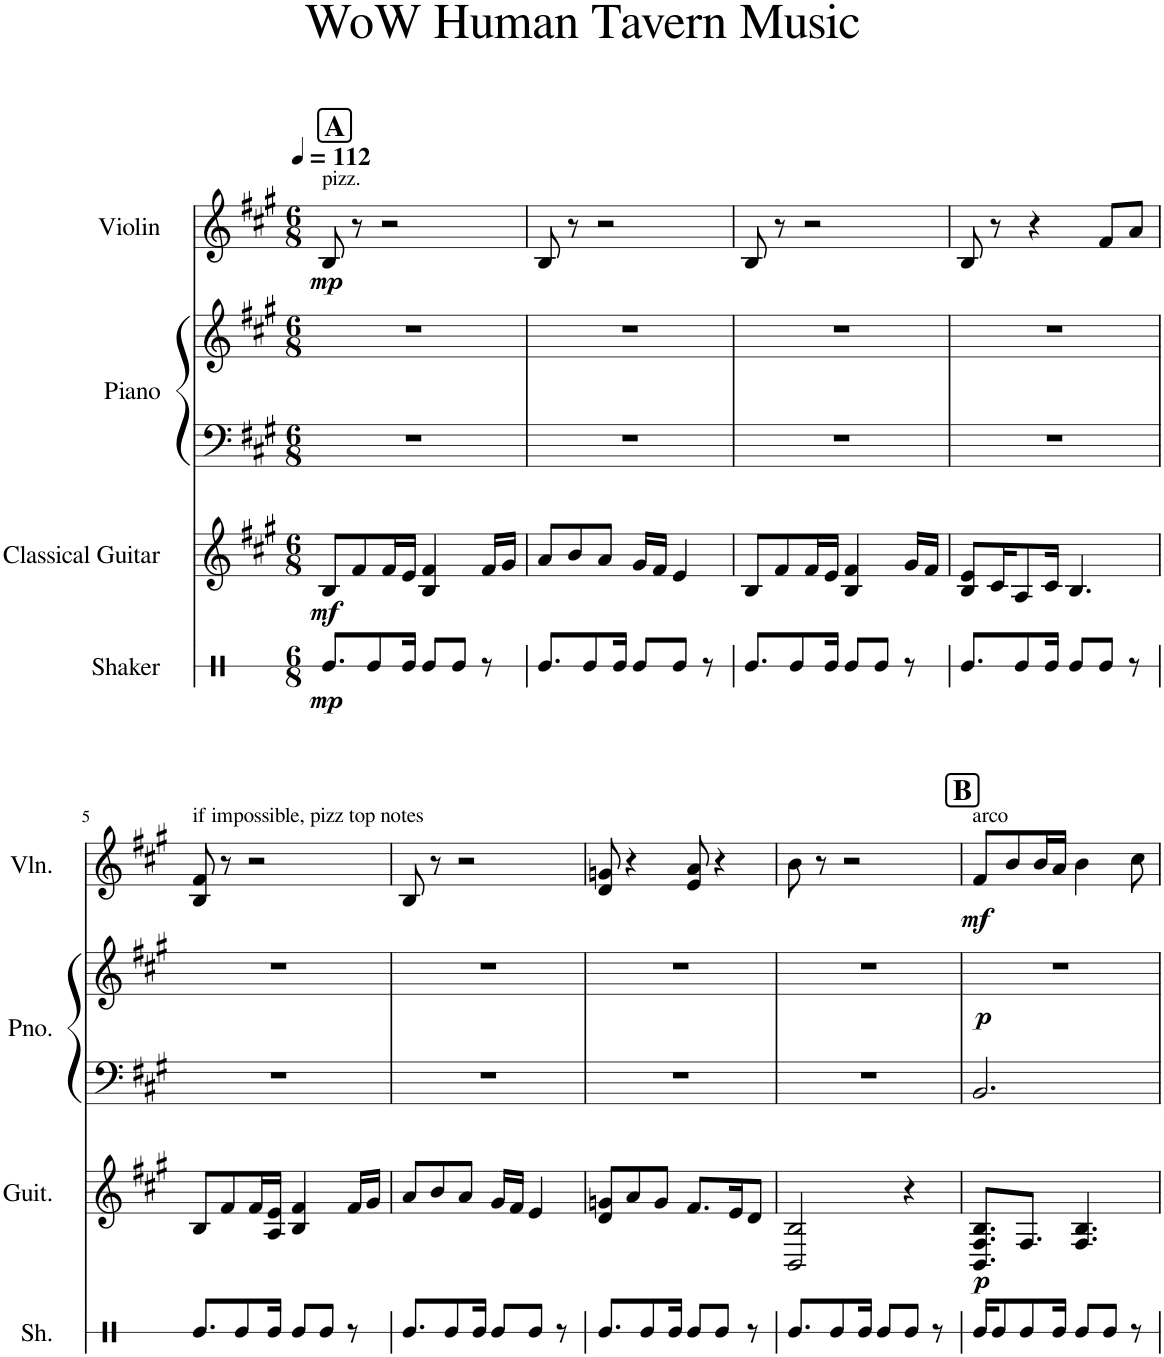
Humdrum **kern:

**kern	**dynam	**kern	**dynam	**kern	**dynam	**kern	**kern	**dynam	**kern	**dynam
*part5	*part5	*part4	*part4	*part3	*part3	*part2	*part2	*part2	*part1	*part1
*staff6	*staff6	*staff5	*staff5	*staff4	*staff4	*staff3	*staff2	*staff2/3	*staff1	*staff1
*I"Shaker	*	*I"Classical Guitar	*	*I"Classical Guitar	*	*I"Piano	*	*	*I"Violin	*
*I'Sh.	*	*I'Guit.	*	*I'Guit.	*	*I'Pno.	*	*	*I'Vln.	*
*stria1	*	*	*	*stria6	*	*	*	*	*	*
*clefX	*	*clefG2	*	*	*	*clefF4	*clefG2	*	*clefG2	*
*k[]	*	*k[f#c#g#]	*	*k[f#c#g#]	*	*k[f#c#g#]	*k[f#c#g#]	*	*k[f#c#g#]	*
*M6/8	*	*M6/8	*	*M6/8	*	*M6/8	*M6/8	*	*M6/8	*
*MM112	*	*MM112	*	*MM112	*	*MM112	*MM112	*	*MM112	*
!!LO:REH:place=s1:a:B:cj:fs=14:t=A
=1	=1	=1	=1	=1	=1	=1	=1	=1	=1	=1
!	!	!	!	!	!	!	!	!	!LO:TX:a:t=pizz.	!
!	!LO:DY:b	!	!LO:DY:b	!	!LO:DY:b	!	!	!	!	!LO:DY:b
8.Re/L	mp	8B/L	mf	8B\L	mf	2.r	2.r	.	8B/	mp
.	.	8f#/	.	8f#\	.	.	.	.	8r	.
8Re/	.	.	.	.	.	.	.	.	.	.
.	.	16f#/L	.	16f#\L	.	.	.	.	2r	.
16Re/Jk	.	16e/JJ	.	16e\JJ	.	.	.	.	.	.
8Re/L	.	4B/ 4f#/	.	4B 4f#	.	.	.	.	.	.
8Re/J	.	.	.	.	.	.	.	.	.	.
8r	.	16f#/LL	.	16f#\LL	.	.	.	.	.	.
.	.	16g#/JJ	.	16g#\JJ	.	.	.	.	.	.
=2	=2	=2	=2	=2	=2	=2	=2	=2	=2	=2
8.Re/L	.	8a/L	.	8a\L	.	2.r	2.r	.	8B/	.
.	.	8b/	.	8b\	.	.	.	.	8r	.
8Re/	.	.	.	.	.	.	.	.	.	.
.	.	8a/J	.	8a\J	.	.	.	.	2r	.
16Re/Jk	.	.	.	.	.	.	.	.	.	.
8Re/L	.	16g#/LL	.	16g#\LL	.	.	.	.	.	.
.	.	16f#/JJ	.	16f#\JJ	.	.	.	.	.	.
8Re/J	.	4e/	.	4e	.	.	.	.	.	.
8r	.	.	.	.	.	.	.	.	.	.
=3	=3	=3	=3	=3	=3	=3	=3	=3	=3	=3
8.Re/L	.	8B/L	.	8B\L	.	2.r	2.r	.	8B/	.
.	.	8f#/	.	8f#\	.	.	.	.	8r	.
8Re/	.	.	.	.	.	.	.	.	.	.
.	.	16f#/L	.	16f#\L	.	.	.	.	2r	.
16Re/Jk	.	16e/JJ	.	16e\JJ	.	.	.	.	.	.
8Re/L	.	4B/ 4f#/	.	4B 4f#	.	.	.	.	.	.
8Re/J	.	.	.	.	.	.	.	.	.	.
8r	.	16g#/LL	.	16g#\LL	.	.	.	.	.	.
.	.	16f#/JJ	.	16f#\JJ	.	.	.	.	.	.
=4	=4	=4	=4	=4	=4	=4	=4	=4	=4	=4
8.Re/L	.	8B/ 8e/L	.	8B\ 8e\L	.	2.r	2.r	.	8B/	.
.	.	16c#/K	.	16c#\K	.	.	.	.	8r	.
8Re/	.	8A/	.	8A\	.	.	.	.	.	.
.	.	.	.	.	.	.	.	.	4r	.
16Re/Jk	.	16c#/Jk	.	16c#\Jk	.	.	.	.	.	.
8Re/L	.	4.B/	.	4.B	.	.	.	.	.	.
8Re/J	.	.	.	.	.	.	.	.	8f#/L	.
8r	.	.	.	.	.	.	.	.	8a/J	.
!!LO:LB:g=z
=5	=5	=5	=5	=5	=5	=5	=5	=5	=5	=5
!	!	!	!	!	!	!	!	!	!LO:TX:a:t=if impossible, pizz top notes	!
8.Re/L	.	8B/L	.	8B\L	.	2.r	2.r	.	8B/ 8f#/	.
.	.	8f#/	.	8f#\	.	.	.	.	8r	.
8Re/	.	.	.	.	.	.	.	.	.	.
.	.	16f#/L	.	16f#\L	.	.	.	.	2r	.
16Re/Jk	.	16A/ 16e/JJ	.	16A\ 16e\JJ	.	.	.	.	.	.
8Re/L	.	4B/ 4f#/	.	4B 4f#	.	.	.	.	.	.
8Re/J	.	.	.	.	.	.	.	.	.	.
8r	.	16f#/LL	.	16f#\LL	.	.	.	.	.	.
.	.	16g#/JJ	.	16g#\JJ	.	.	.	.	.	.
=6	=6	=6	=6	=6	=6	=6	=6	=6	=6	=6
8.Re/L	.	8a/L	.	8a\L	.	2.r	2.r	.	8B/	.
.	.	8b/	.	8b\	.	.	.	.	8r	.
8Re/	.	.	.	.	.	.	.	.	.	.
.	.	8a/J	.	8a\J	.	.	.	.	2r	.
16Re/Jk	.	.	.	.	.	.	.	.	.	.
8Re/L	.	16g#/LL	.	16g#\LL	.	.	.	.	.	.
.	.	16f#/JJ	.	16f#\JJ	.	.	.	.	.	.
8Re/J	.	4e/	.	4e	.	.	.	.	.	.
8r	.	.	.	.	.	.	.	.	.	.
=7	=7	=7	=7	=7	=7	=7	=7	=7	=7	=7
8.Re/L	.	8d/ 8gn/L	.	8d\ 8gn\L	.	2.r	2.r	.	8d/ 8gn/	.
.	.	8a/	.	8a\	.	.	.	.	4r	.
8Re/	.	.	.	.	.	.	.	.	.	.
.	.	8g/J	.	8g\J	.	.	.	.	.	.
16Re/Jk	.	.	.	.	.	.	.	.	.	.
8Re/L	.	8.f#/L	.	8.f#\L	.	.	.	.	8e/ 8a/	.
8Re/J	.	.	.	.	.	.	.	.	4r	.
.	.	16e/K	.	16e\K	.	.	.	.	.	.
8r	.	8d/J	.	8d\J	.	.	.	.	.	.
=8	=8	=8	=8	=8	=8	=8	=8	=8	=8	=8
8.Re/L	.	2BB/ 2B/	.	2BB 2B	.	2.r	2.r	.	8b\	.
.	.	.	.	.	.	.	.	.	8r	.
8Re/	.	.	.	.	.	.	.	.	.	.
.	.	.	.	.	.	.	.	.	2r	.
16Re/Jk	.	.	.	.	.	.	.	.	.	.
8Re/L	.	.	.	.	.	.	.	.	.	.
8Re/J	.	4r	.	4r	.	.	.	.	.	.
8r	.	.	.	.	.	.	.	.	.	.
!!LO:REH:place=s1:a:B:cj:fs=14:t=B
=9	=9	=9	=9	=9	=9	=9	=9	=9	=9	=9
!	!	!	!	!	!	!	!	!	!LO:TX:a:t=arco	!
!	!	!	!LO:DY:b	!	!LO:DY:b	!	!	!LO:DY:a=2	!	!LO:DY:b
16Re/KL	.	8.BB/ 8.F#/ 8.B/L	p	8.BB\ 8.F#\ 8.B\L	p	2.BB/	2.r	p	8f#/L	mf
8Re/	.	.	.	.	.	.	.	.	.	.
.	.	.	.	.	.	.	.	.	8b/	.
8Re/	.	8.F#/J	.	8.F#\J	.	.	.	.	.	.
.	.	.	.	.	.	.	.	.	16b/L	.
16Re/Jk	.	.	.	.	.	.	.	.	16a/JJ	.
8Re/L	.	4.F#/ 4.B/	.	4.F# 4.B	.	.	.	.	4b\	.
8Re/J	.	.	.	.	.	.	.	.	.	.
8r	.	.	.	.	.	.	.	.	8cc#\	.
=	=	=	=	=	=	=	=	=	=	=
*-	*-	*-	*-	*-	*-	*-	*-	*-	*-	*-
